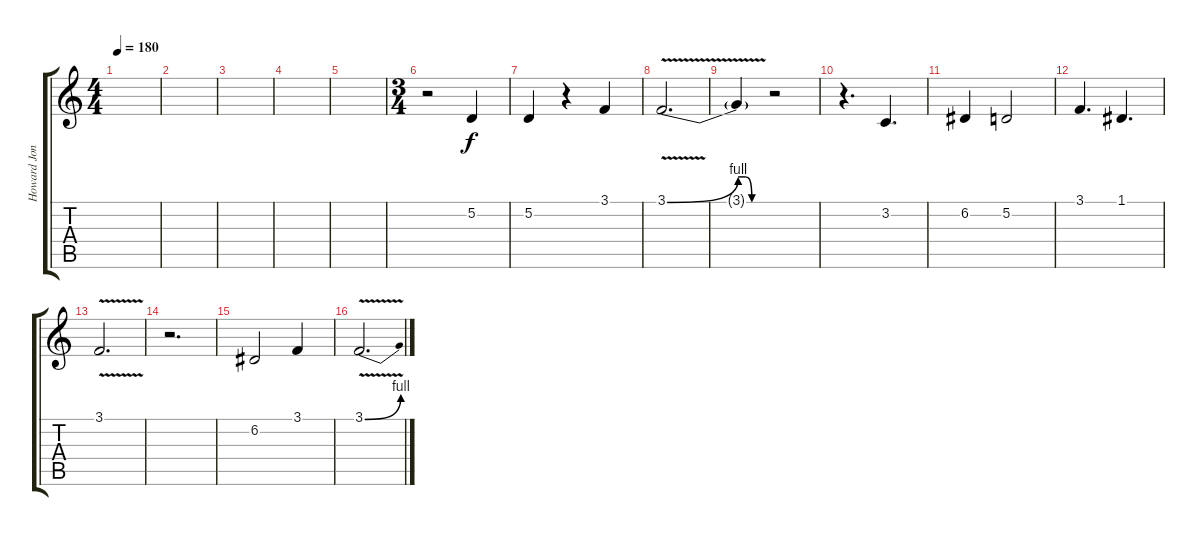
\track ("Howard Jones" "Howard Jon") {instrument oboe}
\staff {score tabs}
\tuning (D4 A3 F3 C3 G2 C2) {hide}
\ts (4 4)
\tempo 180
\clef g2
\ks c
|
|
|
|
|
\ts (3 4)
r.2 5.2.4 |
5.2.4 r.4 3.1.4 |
3.1{be (bend 0 0 60 4) v}.2{d} |
3.1{be (custom 0 4 15 4 30 0 60 0) t}.4 r.2 |
r.4{d} 3.2.4{d} |
6.2.4 5.2.2 |
3.1.4{d} 1.1.4{d} |
3.1{v}.2{d} |
r.2{d} |
6.2.2 3.1.4 |
3.1{be (bend 0 0 60 4) v}.2{d}
